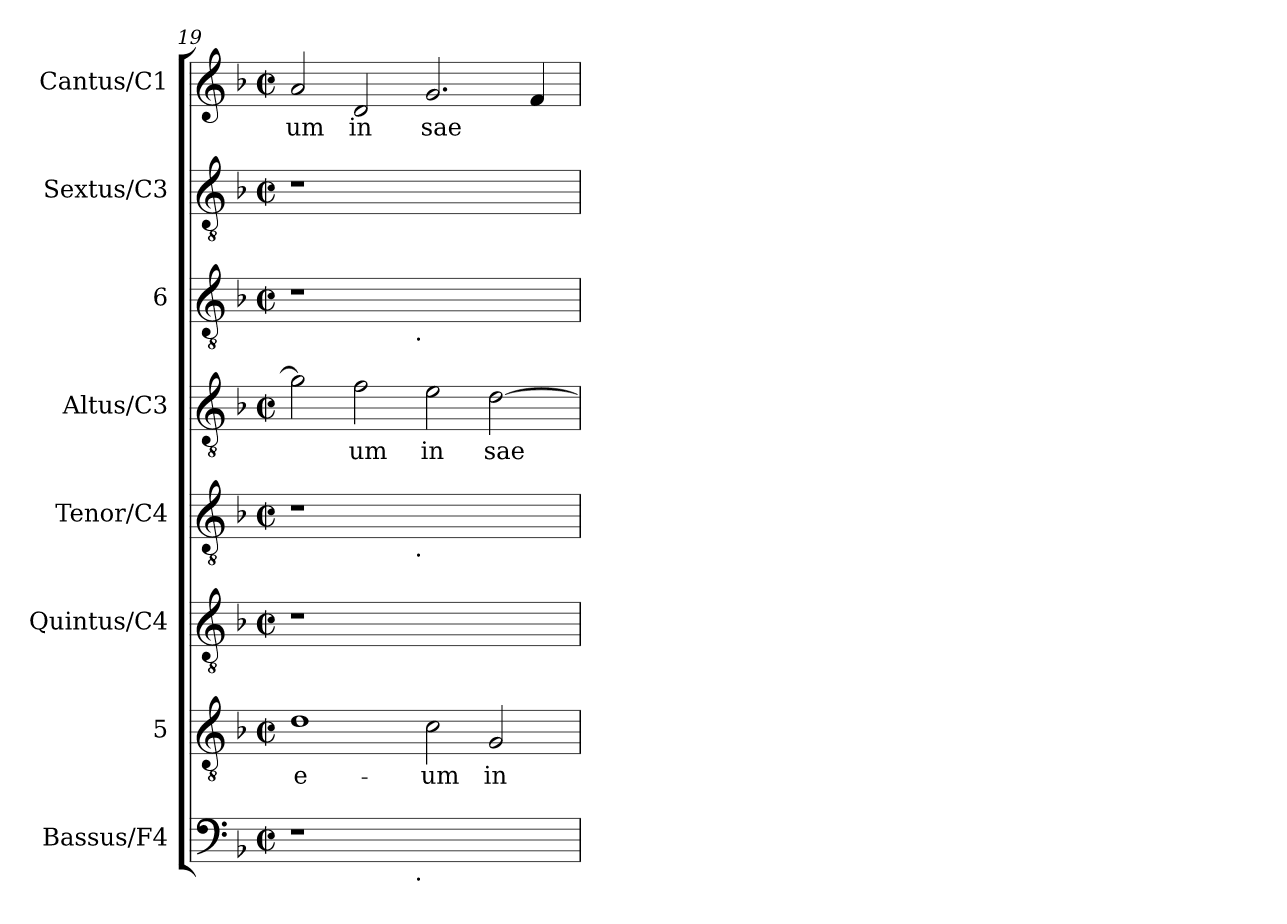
**kern	**kern	**text	**kern	**kern	**kern	**text	**kern	**kern	**kern	**text
*part8	*part7	*part7	*part6	*part5	*part4	*part4	*part3	*part2	*part1	*part1
*staff8	*staff7	*staff7	*staff6	*staff5	*staff4	*staff4	*staff3	*staff2	*staff1	*staff1
*I"Bassus/F4	*I"5	*	*I"Quintus/C4	*I"Tenor/C4	*I"Altus/C3	*	*I"6	*I"Sextus/C3	*I"Cantus/C1	*
*I'B	*	*	*	*I'T	*I'A	*	*	*	*I'C	*
*clefF4	*clefGv2	*	*clefGv2	*clefGv2	*clefGv2	*	*clefGv2	*clefGv2	*clefG2	*
*k[b-]	*k[b-]	*	*k[b-]	*k[b-]	*k[b-]	*	*k[b-]	*k[b-]	*k[b-]	*
*F:	*F:	*	*F:	*F:	*F:	*	*F:	*F:	*F:	*
*M2/2	*M2/2	*	*M2/2	*M2/2	*M2/2	*	*M2/2	*M2/2	*M2/2	*
*met(c|)	*met(c|)	*	*met(c|)	*met(c|)	*met(c|)	*	*met(c|)	*met(c|)	*met(c|)	*
=19	=19	=19	=19	=19	=19	=19	=19	=19	=19	=19
!	!	!LO:LY:b:cj	!	!	!	!LO:LY:b:cj	!	!	!	!LO:LY:b:cj
*^	*	*	*	*^	*	*	*^	*	*	*
1r	2ryy	1d	e-	1r	1r	2ryy	2g\]	--	1r	2ryy	1r	2a/	-um
!	!	!	!	!	!	!	!	!LO:LY:b:cj	!	!	!	!	!LO:LY:b:cj
.	4...ryy	.	.	.	.	4...ryy	2f\	-um	.	4...ryy	.	2d/	in
!	!	!	!	!	!	!	!	!	!	!LO:TX:b:t=.	!	!	!
!	!	!	!	!	!	!LO:TX:b:t=.	!	!	!	!	!	!	!
!	!LO:TX:b:t=.	!	!	!	!	!	!	!	!	!	!	!	!
.	1ryy	.	.	.	.	1ryy	.	.	.	1ryy	.	.	.
!	!	!	!LO:LY:b:cj	!	!	!	!	!LO:LY:b:cj	!	!	!	!	!LO:LY:b:cj
1ryy	.	2c\	-um	1ryy	1ryy	.	2e\	in	1ryy	.	1ryy	2.g/	sae-
!	!	!	!LO:LY:b:cj	!	!	!	!	!LO:LY:b:cj	!	!	!	!	!
.	.	2G/	in	.	.	.	[>2d\	sae-	.	.	.	.	.
!	!	!	!	!	!	!	!	!	!	!	!	!	!LO:LY:b:cj
.	.	.	.	.	.	.	.	.	.	.	.	4f/	--
.	32ryy	.	.	.	.	32ryy	.	.	.	32ryy	.	.	.
*v	*v	*	*	*	*v	*v	*	*	*v	*v	*	*	*
=	=	=	=	=	=	=	=	=	=	=
*-	*-	*-	*-	*-	*-	*-	*-	*-	*-	*-
